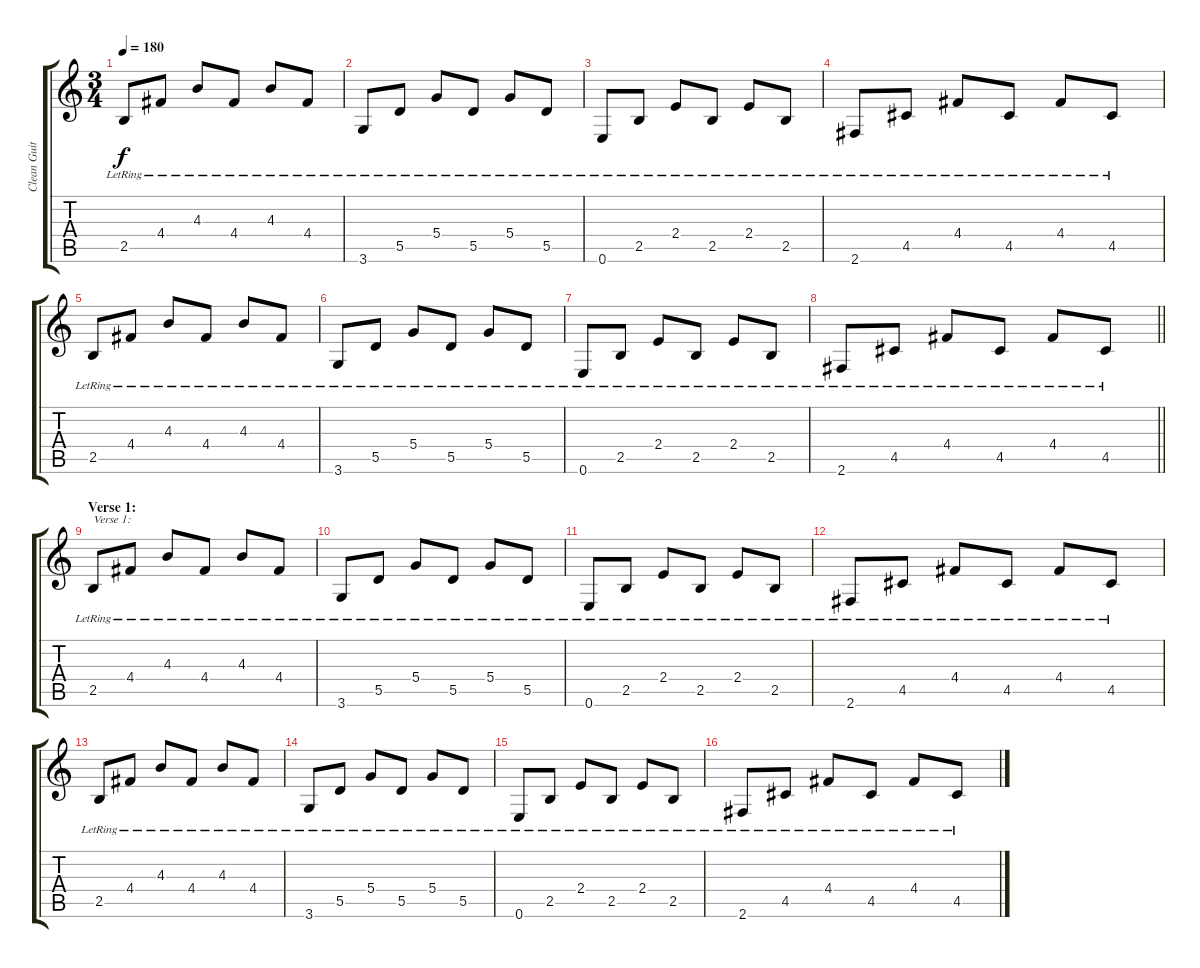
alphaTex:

\track ("Clean Guitar" "Clean Guit") {instrument electricguitarclean}
\staff {score tabs}
\tuning (E4 B3 G3 D3 A2 E2) {hide}
\ts (3 4)
\tempo 180
\clef g2
\ks c
2.5{lr}.8{dy f} 4.4{lr}.8 4.3{lr}.8 4.4{lr}.8 4.3{lr}.8 4.4{lr}.8 |
3.6{lr}.8 5.5{lr}.8 5.4{lr}.8 5.5{lr}.8 5.4{lr}.8 5.5{lr}.8 |
0.6{lr}.8 2.5{lr}.8 2.4{lr}.8 2.5{lr}.8 2.4{lr}.8 2.5{lr}.8 |
2.6{lr}.8 4.5{lr}.8 4.4{lr}.8 4.5{lr}.8 4.4{lr}.8 4.5{lr}.8 |
2.5{lr}.8 4.4{lr}.8 4.3{lr}.8 4.4{lr}.8 4.3{lr}.8 4.4{lr}.8 |
3.6{lr}.8 5.5{lr}.8 5.4{lr}.8 5.5{lr}.8 5.4{lr}.8 5.5{lr}.8 |
0.6{lr}.8 2.5{lr}.8 2.4{lr}.8 2.5{lr}.8 2.4{lr}.8 2.5{lr}.8 |
\barLineRight lightlight
2.6{lr}.8 4.5{lr}.8 4.4{lr}.8 4.5{lr}.8 4.4{lr}.8 4.5{lr}.8 |
\section ("" "Verse 1:")
2.5{lr}.8{txt "Verse 1:"} 4.4{lr}.8 4.3{lr}.8 4.4{lr}.8 4.3{lr}.8 4.4{lr}.8 |
3.6{lr}.8 5.5{lr}.8 5.4{lr}.8 5.5{lr}.8 5.4{lr}.8 5.5{lr}.8 |
0.6{lr}.8 2.5{lr}.8 2.4{lr}.8 2.5{lr}.8 2.4{lr}.8 2.5{lr}.8 |
2.6{lr}.8 4.5{lr}.8 4.4{lr}.8 4.5{lr}.8 4.4{lr}.8 4.5{lr}.8 |
2.5{lr}.8 4.4{lr}.8 4.3{lr}.8 4.4{lr}.8 4.3{lr}.8 4.4{lr}.8 |
3.6{lr}.8 5.5{lr}.8 5.4{lr}.8 5.5{lr}.8 5.4{lr}.8 5.5{lr}.8 |
0.6{lr}.8 2.5{lr}.8 2.4{lr}.8 2.5{lr}.8 2.4{lr}.8 2.5{lr}.8 |
2.6{lr}.8 4.5{lr}.8 4.4{lr}.8 4.5{lr}.8 4.4{lr}.8 4.5{lr}.8
